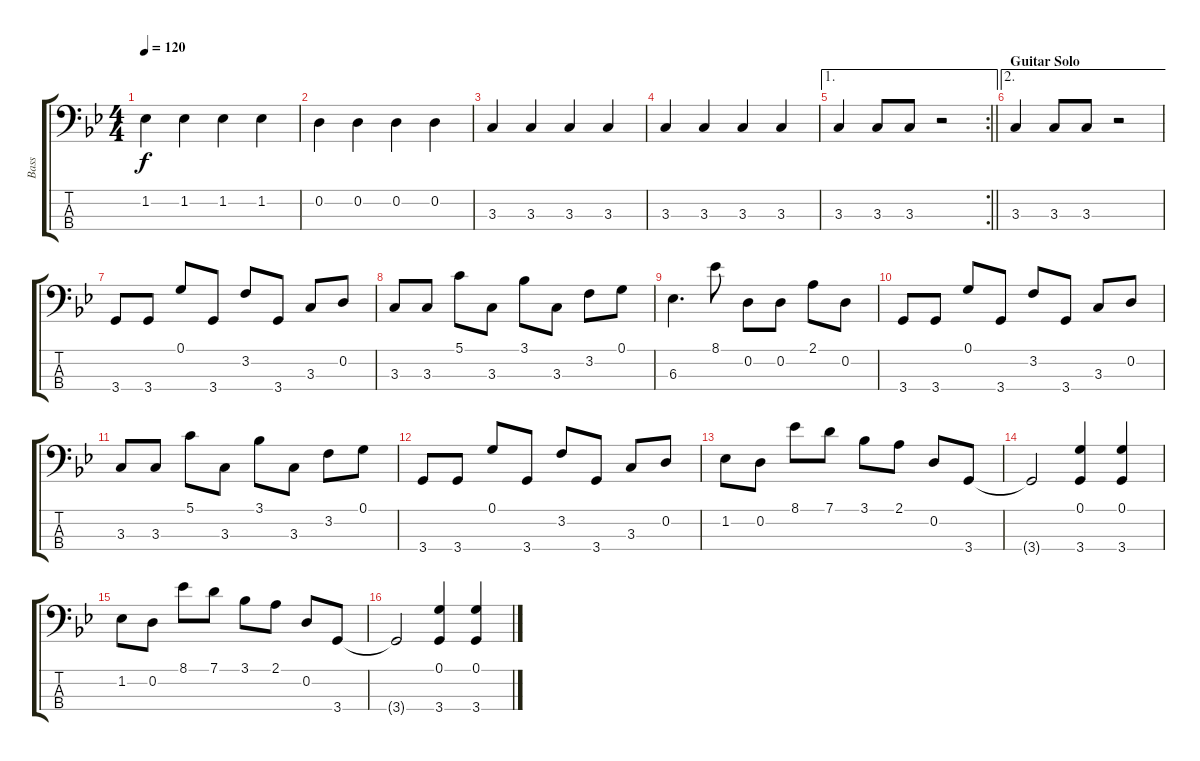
\track ("Bass" "Bass") {instrument electricbassfinger}
\staff {score tabs}
\tuning (G2 D2 A1 E1) {hide}
\ts (4 4)
\tempo 120
\clef f4
\ks bb
1.2.4{dy f} 1.2.4 1.2.4 1.2.4 |
0.2.4 0.2.4 0.2.4 0.2.4 |
3.3.4 3.3.4 3.3.4 3.3.4 |
3.3.4 3.3.4 3.3.4 3.3.4 |
\ae 1
\rc 2
\barLineRight lightlight
3.3.4 3.3.8 3.3.8 r.2 |
\ae 2
\section ("" "Guitar Solo")
3.3.4 3.3.8 3.3.8 r.2 |
3.4.8 3.4.8 0.1.8 3.4.8 3.2.8 3.4.8 3.3.8 0.2.8 |
3.3.8 3.3.8 5.1.8 3.3.8 3.1.8 3.3.8 3.2.8 0.1.8 |
6.3.4{d} 8.1.8 0.2.8 0.2.8 2.1.8 0.2.8 |
3.4.8 3.4.8 0.1.8 3.4.8 3.2.8 3.4.8 3.3.8 0.2.8 |
3.3.8 3.3.8 5.1.8 3.3.8 3.1.8 3.3.8 3.2.8 0.1.8 |
3.4.8 3.4.8 0.1.8 3.4.8 3.2.8 3.4.8 3.3.8 0.2.8 |
1.2.8 0.2.8 8.1.8 7.1.8 3.1.8 2.1.8 0.2.8 3.4.8 |
3.4{t}.2 (0.1 3.4).4 (0.1 3.4).4 |
1.2.8 0.2.8 8.1.8 7.1.8 3.1.8 2.1.8 0.2.8 3.4.8 |
3.4{t}.2 (0.1 3.4).4 (0.1 3.4).4
